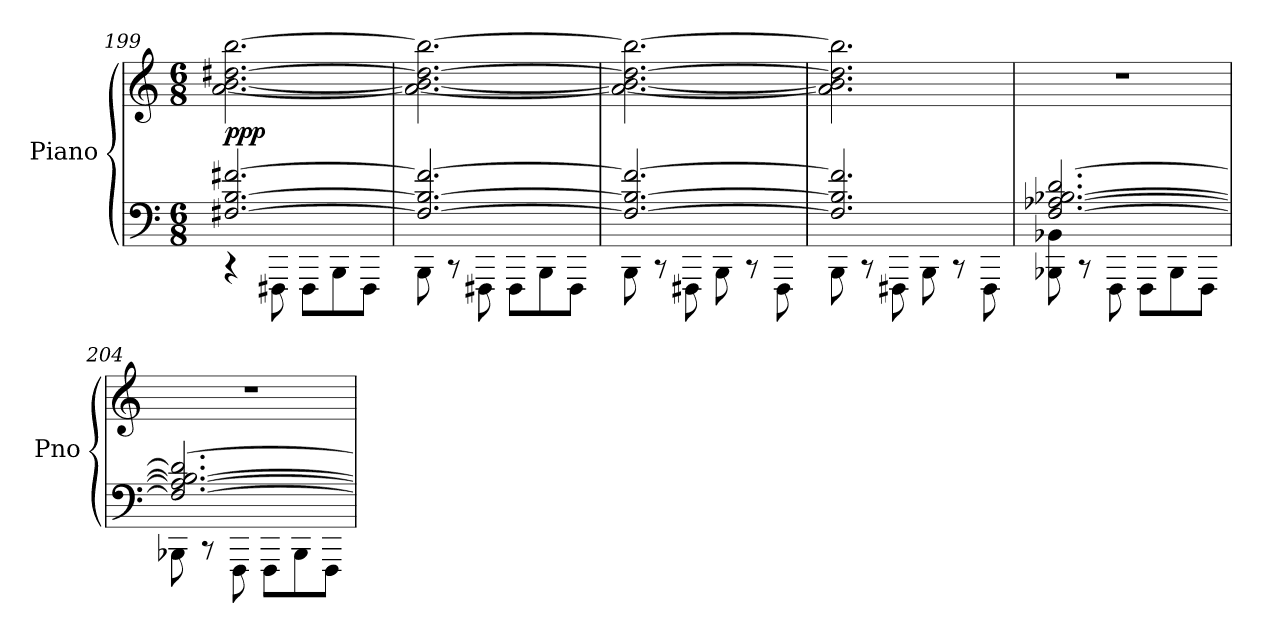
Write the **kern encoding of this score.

**kern	**kern	**dynam
*part1	*part1	*part1
*staff2	*staff1	*staff1/2
*I"Piano	*	*
*I'Pno	*	*
*clefF4	*clefG2	*
*k[]	*k[]	*
*M6/8	*M6/8	*
=199	=199	=199
*^	*	*
!	!	!	!LO:DY:b
[2.F#X/ [2.B/ [2.f#X/	4r	[2.a\ [2.b\ [2.dd#X\ [2.bb\	ppp
.	8FFF#X\	.	.
.	8FFF#\L	.	.
.	8BBB\	.	.
.	8FFF#\J	.	.
=200	=200	=200	=200
2.F#/_ 2.B/_ 2.f#/_	8BBB\	2.a\_ 2.b\_ 2.dd#\_ 2.bb\_	.
.	8r	.	.
.	8FFF#X\	.	.
.	8FFF#\L	.	.
.	8BBB\	.	.
.	8FFF#\J	.	.
!!LO:PB:g=z
=201	=201	=201	=201
2.F#/_ 2.B/_ 2.f#/_	8BBB\	2.a\_ 2.b\_ 2.dd#\_ 2.bb\_	.
.	8r	.	.
.	8FFF#X\	.	.
.	8BBB\	.	.
.	8r	.	.
.	8FFF#\	.	.
=202	=202	=202	=202
2.F#/] 2.B/] 2.f#/]	8BBB\	2.a\] 2.b\] 2.dd#\] 2.bb\]	.
.	8r	.	.
.	8FFF#X\	.	.
.	8BBB\	.	.
.	8r	.	.
.	8FFF#\	.	.
=203	=203	=203	=203
[2.F/ [2.A-X/ [2.B-X/ [2.d/	8BBB-X\ 8BB-X\	2.r	.
.	8r	.	.
.	8FFF\	.	.
.	8FFF\L	.	.
.	8BBB-\	.	.
.	8FFF\J	.	.
=204	=204	=204	=204
2.F/_ 2.A-/_ 2.B-/_ 2.d/_	8BBB-X\	2.r	.
.	8r	.	.
.	8FFF\	.	.
.	8FFF\L	.	.
.	8BBB-\	.	.
.	8FFF\J	.	.
*v	*v	*	*
=	=	=
*-	*-	*-
